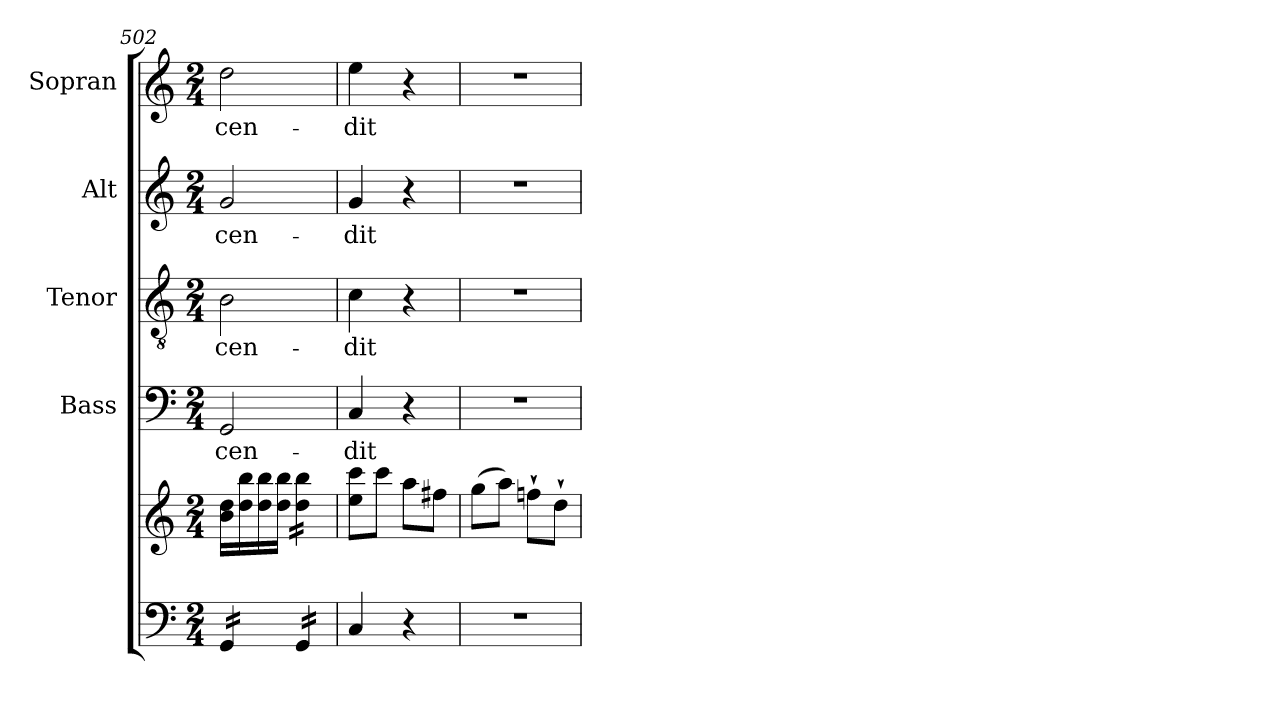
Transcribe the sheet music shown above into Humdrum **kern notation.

**kern	**kern	**kern	**text	**kern	**text	**kern	**text	**kern	**text
*part5	*part5	*part4	*part4	*part3	*part3	*part2	*part2	*part1	*part1
*staff6	*staff5	*staff4	*staff4	*staff3	*staff3	*staff2	*staff2	*staff1	*staff1
*	*	*I"Bass	*	*I"Tenor	*	*I"Alt	*	*I"Sopran	*
*	*	*I'B.	*	*I'T.	*	*I'A.	*	*I'S.	*
*clefF4	*clefG2	*clefF4	*	*clefGv2	*	*clefG2	*	*clefG2	*
*k[]	*k[]	*k[]	*	*k[]	*	*k[]	*	*k[]	*
*C:	*C:	*C:	*	*C:	*	*C:	*	*C:	*
*M2/4	*M2/4	*M2/4	*	*M2/4	*	*M2/4	*	*M2/4	*
=502	=502	=502	=502	=502	=502	=502	=502	=502	=502
!	!	!	!LO:LY:b	!	!LO:LY:b	!	!LO:LY:b	!	!LO:LY:b
*tremolo	*	*	*	*	*	*	*	*	*
16GG/LL	16b\ 16dd\LL	2GG/	-cen-	2B\	-cen-	2g/	-cen-	2dd\	-cen-
16GG/	16dd\ 16bb\	.	.	.	.	.	.	.	.
16GG/	16dd\ 16bb\	.	.	.	.	.	.	.	.
16GG/JJ	16dd\ 16bb\JJ	.	.	.	.	.	.	.	.
*	*tremolo	*	*	*	*	*	*	*	*
16GG/LL	16dd\ 16bb\LL	.	.	.	.	.	.	.	.
16GG/	16dd\ 16bb\	.	.	.	.	.	.	.	.
16GG/	16dd\ 16bb\	.	.	.	.	.	.	.	.
16GG/JJ	16dd\ 16bb\JJ	.	.	.	.	.	.	.	.
*	*Xtremolo	*	*	*	*	*	*	*	*
*Xtremolo	*	*	*	*	*	*	*	*	*
!!LO:LB:g=z
=503	=503	=503	=503	=503	=503	=503	=503	=503	=503
!	!	!	!LO:LY:b	!	!LO:LY:b	!	!LO:LY:b	!	!LO:LY:b
4C/	8ee\ 8ccc\L	4C/	-dit	4c\	-dit	4g/	-dit	4ee\	-dit
.	8ccc\J	.	.	.	.	.	.	.	.
4r	8aa\L	4r	.	4r	.	4r	.	4r	.
.	8ff#X\J	.	.	.	.	.	.	.	.
=504	=504	=504	=504	=504	=504	=504	=504	=504	=504
2r	(>8gg\L	2r	.	2r	.	2r	.	2r	.
.	8aa\J)	.	.	.	.	.	.	.	.
.	8ffn`>\L	.	.	.	.	.	.	.	.
.	8dd`>\J	.	.	.	.	.	.	.	.
=	=	=	=	=	=	=	=	=	=
*-	*-	*-	*-	*-	*-	*-	*-	*-	*-
